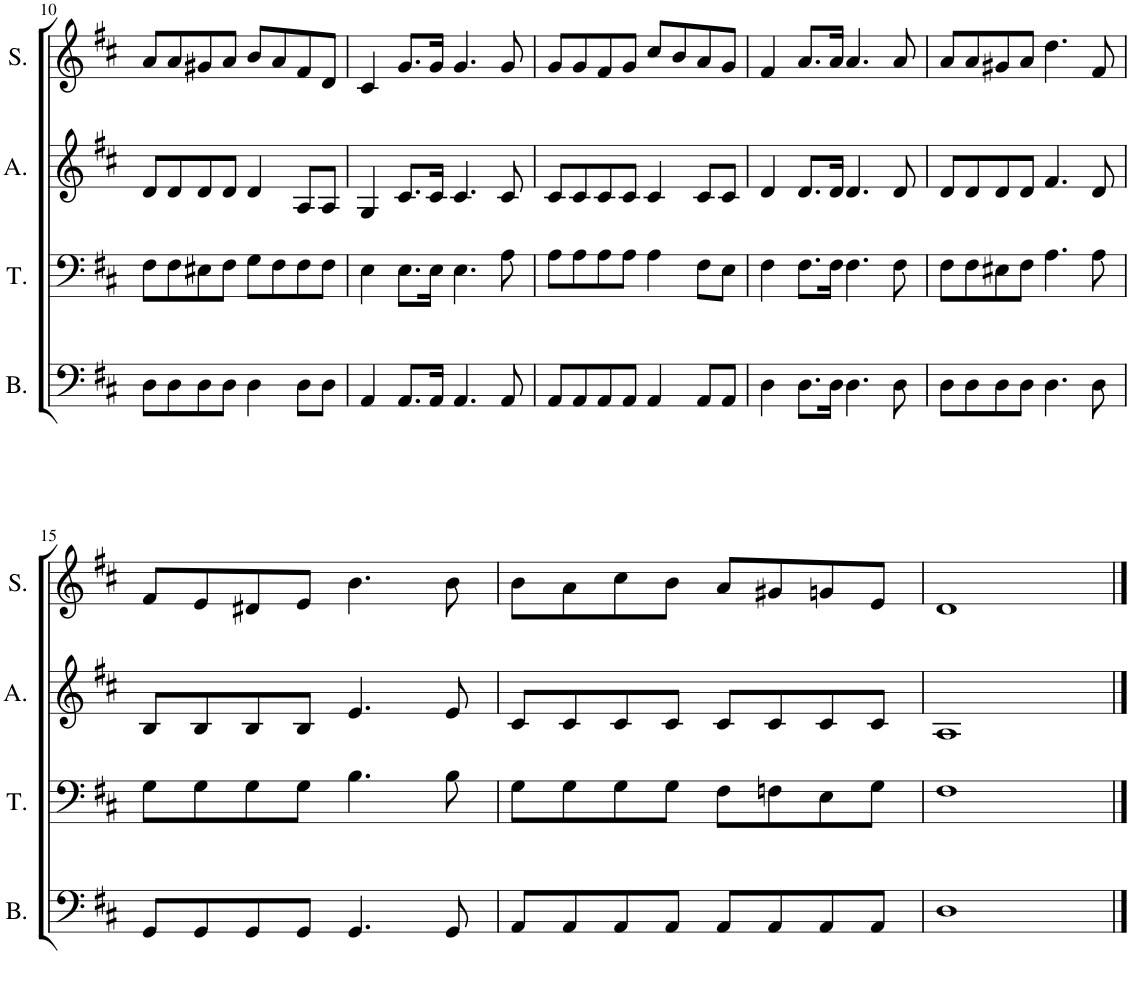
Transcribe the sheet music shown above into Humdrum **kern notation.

**kern	**kern	**kern	**kern
*part4	*part3	*part2	*part1
*staff4	*staff3	*staff2	*staff1
*I"Bass	*I"Tenor	*I"Alto	*I"Soprano
*I'B.	*I'T.	*I'A.	*I'S.
!!LO:PB:g=z
*clefF4	*clefF4	*clefG2	*clefG2
*k[f#c#]	*k[f#c#]	*k[f#c#]	*k[f#c#]
*M4/4	*M4/4	*M4/4	*M4/4
=10	=10	=10	=10
8D\L	8F#\L	8d/L	8a/L
8D\	8F#\	8d/	8a/
8D\	8E#X\	8d/	8g#X/
8D\J	8F#\J	8d/J	8a/J
4D\	8G\L	4d/	8b/L
.	8F#\	.	8a/
8D\L	8F#\	8A/L	8f#/
8D\J	8F#\J	8A/J	8d/J
=11	=11	=11	=11
4AA/	4E\	4G/	4c#/
8.AA/L	8.E\L	8.c#/L	8.g/L
16AA/Jk	16E\Jk	16c#/Jk	16g/Jk
4.AA/	4.E\	4.c#/	4.g/
8AA/	8A\	8c#/	8g/
=12	=12	=12	=12
8AA/L	8A\L	8c#/L	8g/L
8AA/	8A\	8c#/	8g/
8AA/	8A\	8c#/	8f#/
8AA/J	8A\J	8c#/J	8g/J
4AA/	4A\	4c#/	8cc#/L
.	.	.	8b/
8AA/L	8F#\L	8c#/L	8a/
8AA/J	8E\J	8c#/J	8g/J
=13	=13	=13	=13
4D\	4F#\	4d/	4f#/
8.D\L	8.F#\L	8.d/L	8.a/L
16D\Jk	16F#\Jk	16d/Jk	16a/Jk
4.D\	4.F#\	4.d/	4.a/
8D\	8F#\	8d/	8a/
=14	=14	=14	=14
8D\L	8F#\L	8d/L	8a/L
8D\	8F#\	8d/	8a/
8D\	8E#X\	8d/	8g#X/
8D\J	8F#\J	8d/J	8a/J
4.D\	4.A\	4.f#/	4.dd\
8D\	8A\	8d/	8f#/
!!LO:LB:g=z
=15	=15	=15	=15
8GG/L	8G\L	8B/L	8f#/L
8GG/	8G\	8B/	8e/
8GG/	8G\	8B/	8d#X/
8GG/J	8G\J	8B/J	8e/J
4.GG/	4.B\	4.e/	4.b\
8GG/	8B\	8e/	8b\
=16	=16	=16	=16
8AA/L	8G\L	8c#/L	8b\L
8AA/	8G\	8c#/	8a\
8AA/	8G\	8c#/	8cc#\
8AA/J	8G\J	8c#/J	8b\J
8AA/L	8F#\L	8c#/L	8a/L
8AA/	8Fn\	8c#/	8g#X/
8AA/	8E\	8c#/	8gn/
8AA/J	8G\J	8c#/J	8e/J
=17	=17	=17	=17
1D	1F#	1A	1d
==	==	==	==
*-	*-	*-	*-
